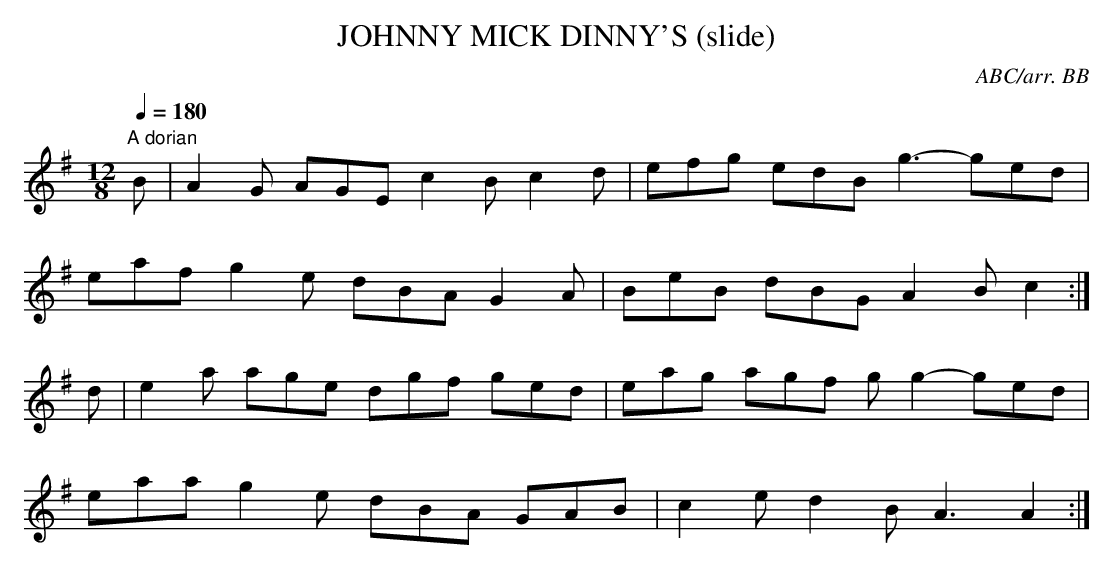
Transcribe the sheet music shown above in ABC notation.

X:1
T:JOHNNY MICK DINNY'S (slide)
C:ABC/arr. BB
Q:1/4=180
L:1/8
M:12/8
K:G
"A dorian"
B|A2G AGE c2B c2d|efg edB g3-ged |
eaf g2e dBA G2A|BeB dBG A2B c2:|
d|e2a age dgf ged|eag agf g g2-ged |
eaa g2e dBA GAB|c2e d2B A3 A2 :|
